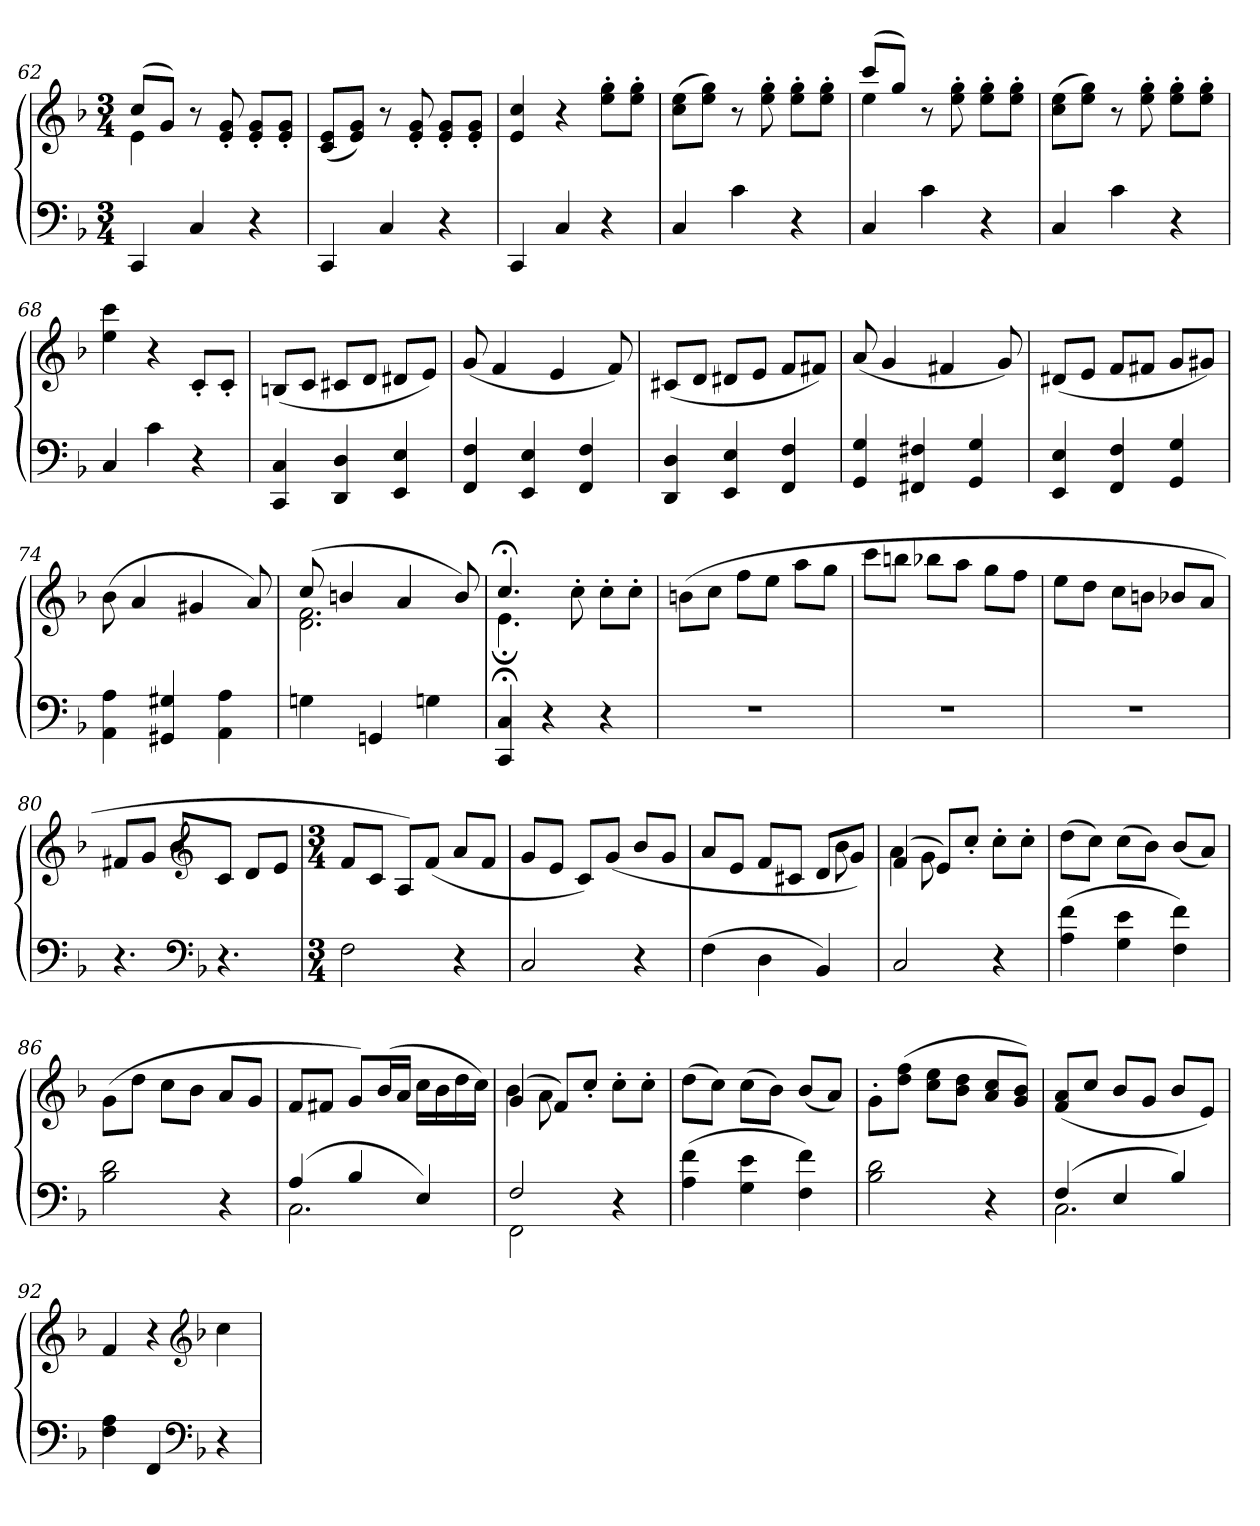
**kern	**kern
*part1	*part1
*staff2	*staff1
*clefF4	*clefG2
*k[b-]	*k[b-]
*F:	*F:
*M3/4	*M3/4
=62	=62
*	*^
4CC	(8ccL	4e
.	8gJ)	.
4C	8r	2ryy
.	8e' 8g'	.
4r	8e' 8g'L	.
.	8e' 8g'J	.
*	*v	*v
=63	=63
4CC	(8c 8eL
.	8e 8gJ)
4C	8r
.	8e' 8g'
4r	8e' 8g'L
.	8e' 8g'J
=64	=64
4CC	4e 4cc
4C	4r
4r	8ee' 8gg'L
.	8ee' 8gg'J
=65	=65
4C	(8cc 8eeL
.	8ee 8ggJ)
4c	8r
.	8ee' 8gg'
4r	8ee' 8gg'L
.	8ee' 8gg'J
=66	=66
*	*^
4C	(8cccL	4ee
.	8ggJ)	.
4c	8r	2ryy
.	8ee' 8gg'	.
4r	8ee' 8gg'L	.
.	8ee' 8gg'J	.
*	*v	*v
=67	=67
4C	(8cc 8eeL
.	8ee 8ggJ)
4c	8r
.	8ee' 8gg'
4r	8ee' 8gg'L
.	8ee' 8gg'J
=68	=68
4C	4ee 4ccc
4c	4r
4r	8c'L
.	8c'J
=69	=69
4CC 4C	(8BnL
.	8cJ
4DD 4D	8c#XL
.	8dJ
4EE 4E	8d#XL
.	8eJ)
=70	=70
4FF 4F	(8g
.	4f
4EE 4E	.
.	4e
4FF 4F	.
.	8f)
=71	=71
4DD 4D	(8c#XL
.	8dJ
4EE 4E	8d#XL
.	8eJ
4FF 4F	8fL
.	8f#XJ)
=72	=72
4GG 4G	(8a
.	4g
4FF#X 4F#X	.
.	4f#X
4GG 4G	.
.	8g)
=73	=73
4EE 4E	(8d#XL
.	8eJ
4FF 4F	8fL
.	8f#XJ
4GG 4G	8gL
.	8g#XJ)
=74	=74
4AA 4A	(8b-
.	4a
4GG#X 4G#X	.
.	4g#X
4AA 4A	.
.	8a)
=75	=75
*	*^
4Gn	(8cc	2.d 2.f
.	4bn	.
4GGn	.	.
.	4a	.
4Gn	.	.
.	8b)	.
=76	=76	=76
4CC;< 4C;<	4.cc;<	4.e;<
4r	.	.
.	8cc'	4.ryy
4r	8cc'L	.
.	8cc'J	.
*	*v	*v
=77	=77
2.r	(8bnL
.	8ccJ
.	8ffL
.	8eeJ
.	8aaL
.	8ggJ
=78	=78
2.r	8cccL
.	8bbnJ
.	8bb-XL
.	8aaJ
.	8ggL
.	8ffJ
=79	=79
2.r	8eeL
.	8ddJ
.	8ccL
.	8bnJ
.	8b-XL
.	8aJ
=80	=80
4.r	8f#XL
.	8gJ
.	8b-L
*clefF4	*clefG2
*k[b-]	*k[b-]
*F:	*F:
4.r	8cJ
.	8dL
.	8eJ
=81	=81
*M3/4	*M3/4
2F	8fL
.	8cJ
.	8AL)
.	(8fJ
4r	8aL
.	8fJ
=82	=82
2C	8gL
.	8eJ
.	8cL)
.	(8gJ
4r	8b-L
.	8gJ
=83	=83
*	*^
(4F	8aL	2ryy
.	8eJ	.
4D	8fL	.
.	8c#XJ	.
4BB-)	8dL	8ryy
.	8gJ)	8b-
=84	=84	=84
2C	(4f	4a
.	8eL)	8g
.	8cc'J	4.ryy
4r	8cc'L	.
.	8cc'J	.
*	*v	*v
=85	=85
(4A 4f	(8ddL
.	8ccJ)
4G 4e	(8ccL
.	8b-J)
4F 4f)	(8b-L
.	8aJ)
=86	=86
2B- 2d	(8gL
.	8ddJ
.	8ccL
.	8b-J
4r	8aL
.	8gJ
=87	=87
*^	*
(4A	2.C	8fL
.	.	8f#XJ
4B-	.	8gL)
.	.	(16b-L
.	.	16aJJ
4E)	.	16ccLL
.	.	16b-
.	.	16dd
.	.	16ccJJ)
=88	=88	=88
*	*	*^
2F	2FF	(4g	4b-
.	.	8fL)	8a
.	.	8cc'J	4.ryy
4r	4ryy	8cc'L	.
.	.	8cc'J	.
*v	*v	*	*
*	*v	*v
=89	=89
(4A 4f	(8ddL
.	8ccJ)
4G 4e	(8ccL
.	8b-J)
4F 4f)	(8b-L
.	8aJ)
=90	=90
2B- 2d	8g'L
.	(8dd 8ffJ
.	8cc 8eeL
.	8b- 8ddJ
4r	8a 8ccL
.	8g 8b-J)
=91	=91
*^	*
(4F	2.C	(8f 8aL
.	.	8ccJ
4E	.	8b-L
.	.	8gJ
4B-)	.	8b-L
.	.	8eJ)
*v	*v	*
=92	=92
4F 4A	4f
4FF	4r
*clefF4	*clefG2
*k[b-]	*k[b-]
*F:	*F:
4r	4cc
=	=
*-	*-
